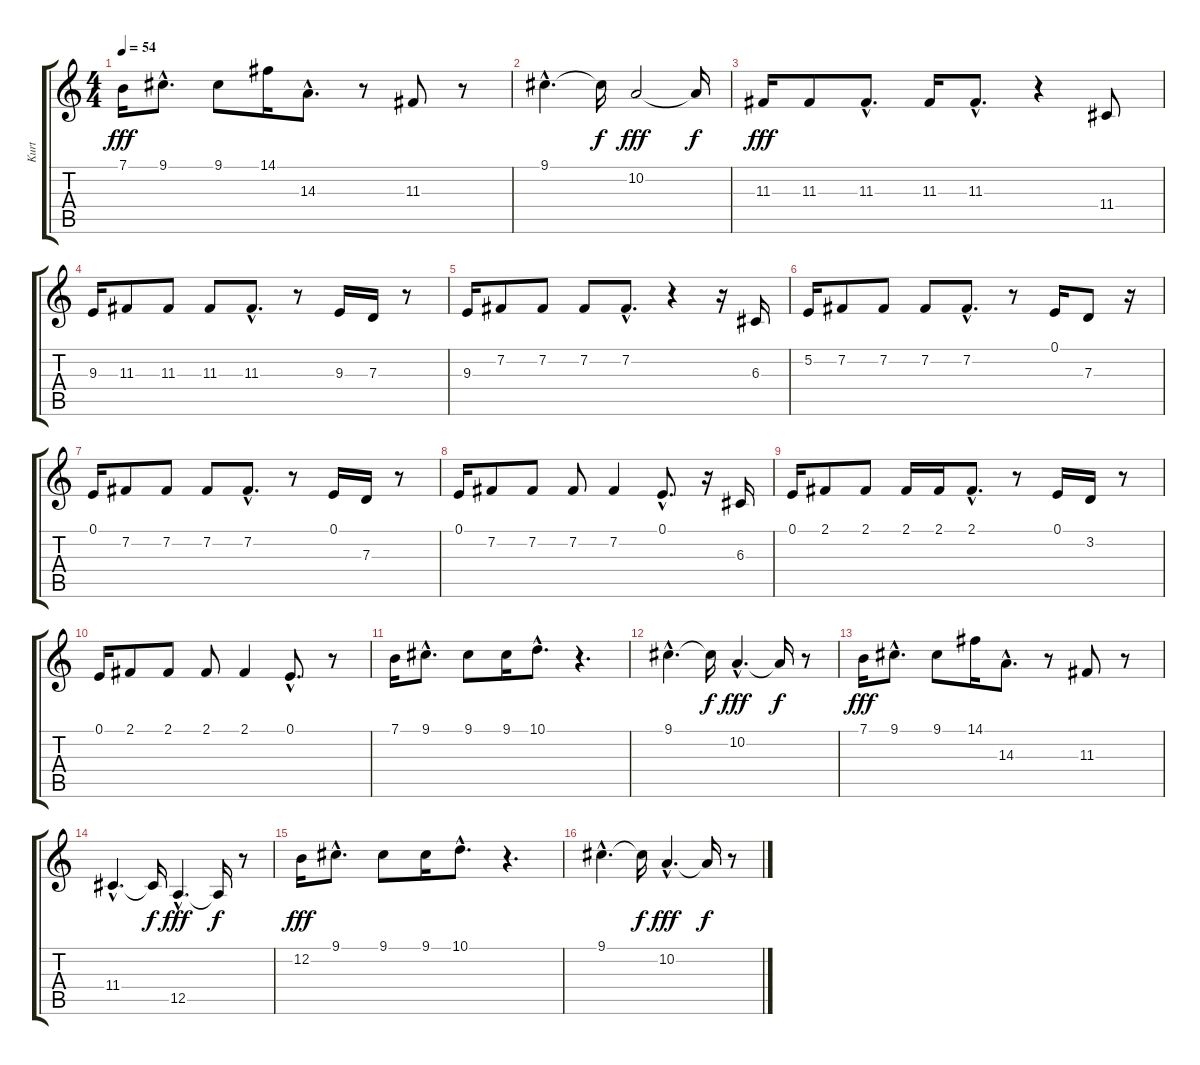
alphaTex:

\track ("Kurt" "Kurt") {instrument trumpet}
\staff {score tabs}
\tuning (E4 B3 G3 D3 A2 E2) {hide}
\ts (4 4)
\tempo 54
\clef g2
\ks c
7.1.16{dy fff} 9.1{hac}.8{d} 9.1.8 14.1.16 14.3{hac}.8{d} r.8 11.3.8 r.8 |
9.1{hac}.4{d} 9.1{t}.16{dy f} 10.2.2{dy fff} 10.2{t}.16{dy f} |
11.3.16{dy fff} 11.3.8 11.3{hac}.8{d} 11.3.16 11.3{hac}.8{d} r.4 11.4.8 |
9.3.16 11.3.8 11.3.8 11.3.8 11.3{hac}.8{d} r.8 9.3.16 7.3.16 r.8 |
9.3.16 7.2.8 7.2.8 7.2.8 7.2{hac}.8{d} r.4 r.16 6.3.16 |
5.2.16 7.2.8 7.2.8 7.2.8 7.2{hac}.8{d} r.8 0.1.16 7.3.8 r.16 |
0.1.16 7.2.8 7.2.8 7.2.8 7.2{hac}.8{d} r.8 0.1.16 7.3.16 r.8 |
0.1.16 7.2.8 7.2.8 7.2.8 7.2.4 0.1{hac}.8{d} r.16 6.3.16 |
0.1.16 2.1.8 2.1.8 2.1.16 2.1.16 2.1{hac}.8{d} r.8 0.1.16 3.2.16 r.8 |
0.1.16 2.1.8 2.1.8 2.1.8 2.1.4 0.1{hac}.8{d} r.8 |
7.1.16 9.1{hac}.8{d} 9.1.8 9.1.16 10.1{hac}.8{d} r.4{d} |
9.1{hac}.4{d} 9.1{t}.16{dy f} 10.2{hac}.4{d dy fff} 10.2{t}.16{dy f} r.8 |
7.1.16{dy fff} 9.1{hac}.8{d} 9.1.8 14.1.16 14.3{hac}.8{d} r.8 11.3.8 r.8 |
11.4{hac}.4{d} 11.4{t}.16{dy f} 12.5{hac}.4{d dy fff} 12.5{t}.16{dy f} r.8 |
12.2.16{dy fff} 9.1{hac}.8{d} 9.1.8 9.1.16 10.1{hac}.8{d} r.4{d} |
9.1{hac}.4{d} 9.1{t}.16{dy f} 10.2{hac}.4{d dy fff} 10.2{t}.16{dy f} r.8
